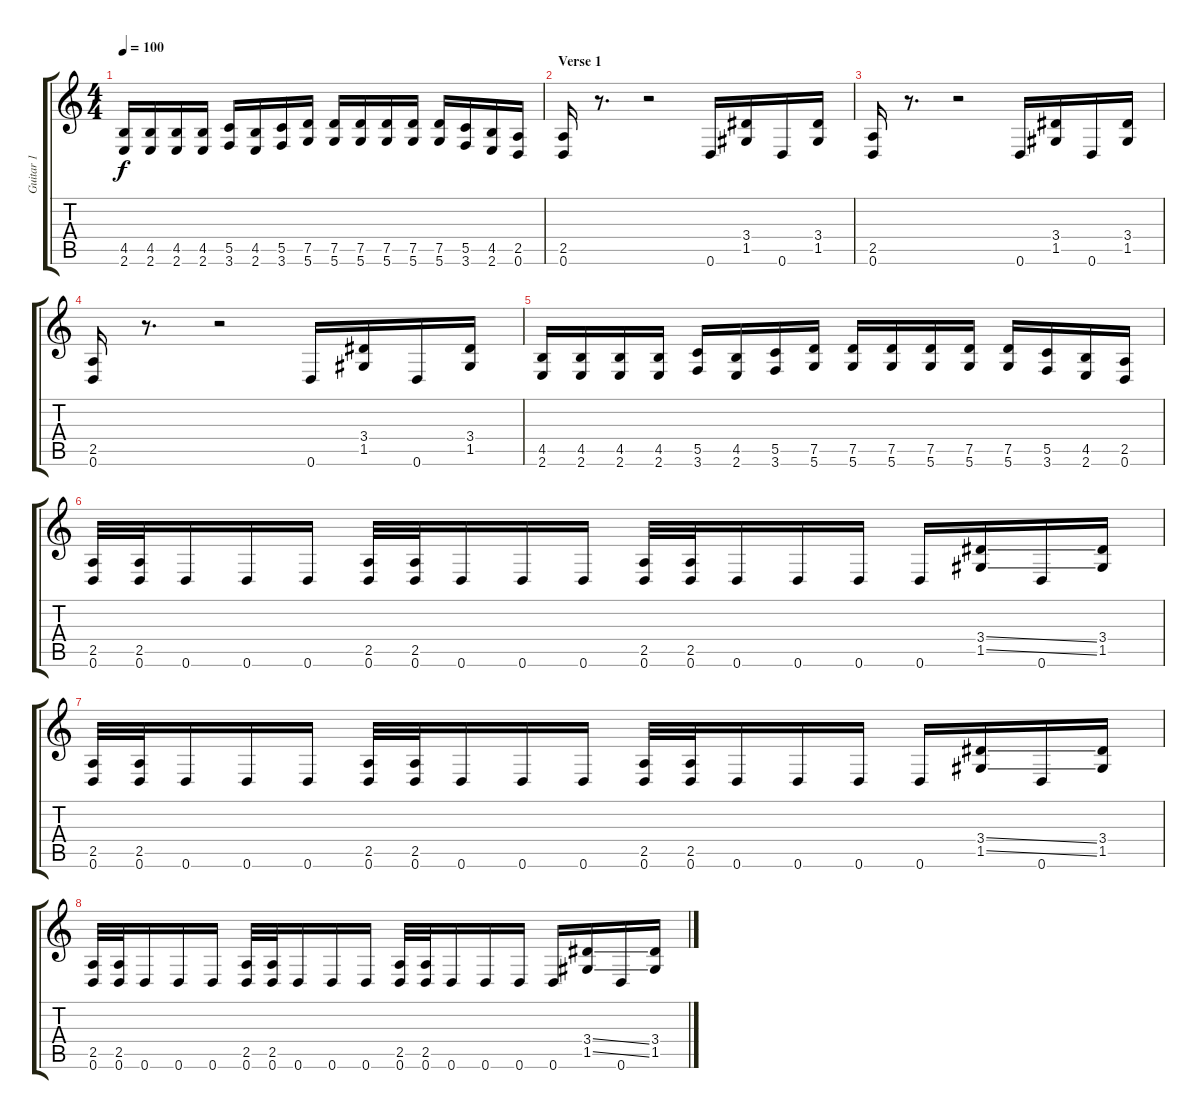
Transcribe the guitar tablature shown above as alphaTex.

\track ("Guitar 1" "Guitar 1") {instrument distortionguitar}
\staff {score tabs}
\tuning (D4 A3 F3 C3 G2 D2) {hide}
\ts (4 4)
\tempo 100
\clef g2
\ks c
(4.5 2.6).16{dy f} (4.5 2.6).16 (4.5 2.6).16 (4.5 2.6).16 (5.5 3.6).16 (4.5 2.6).16 (5.5 3.6).16 (7.5 5.6).16 (7.5 5.6).16 (7.5 5.6).16 (7.5 5.6).16 (7.5 5.6).16 (7.5 5.6).16 (5.5 3.6).16 (4.5 2.6).16 (2.5 0.6).16 |
\section ("" "Verse 1")
(2.5 0.6).16 r.8{d} r.2 0.6.16 (3.4 1.5).16 0.6.16 (3.4 1.5).16 |
(2.5 0.6).16 r.8{d} r.2 0.6.16 (3.4 1.5).16 0.6.16 (3.4 1.5).16 |
(2.5 0.6).16 r.8{d} r.2 0.6.16 (3.4 1.5).16 0.6.16 (3.4 1.5).16 |
(4.5 2.6).16 (4.5 2.6).16 (4.5 2.6).16 (4.5 2.6).16 (5.5 3.6).16 (4.5 2.6).16 (5.5 3.6).16 (7.5 5.6).16 (7.5 5.6).16 (7.5 5.6).16 (7.5 5.6).16 (7.5 5.6).16 (7.5 5.6).16 (5.5 3.6).16 (4.5 2.6).16 (2.5 0.6).16 |
(2.5 0.6).32 (2.5 0.6).32 0.6.16 0.6.16 0.6.16 (2.5 0.6).32 (2.5 0.6).32 0.6.16 0.6.16 0.6.16 (2.5 0.6).32 (2.5 0.6).32 0.6.16 0.6.16 0.6.16 0.6.16 (3.4{ss} 1.5{ss}).16 0.6.16 (3.4 1.5).16 |
(2.5 0.6).32 (2.5 0.6).32 0.6.16 0.6.16 0.6.16 (2.5 0.6).32 (2.5 0.6).32 0.6.16 0.6.16 0.6.16 (2.5 0.6).32 (2.5 0.6).32 0.6.16 0.6.16 0.6.16 0.6.16 (3.4{ss} 1.5{ss}).16 0.6.16 (3.4 1.5).16 |
(2.5 0.6).32 (2.5 0.6).32 0.6.16 0.6.16 0.6.16 (2.5 0.6).32 (2.5 0.6).32 0.6.16 0.6.16 0.6.16 (2.5 0.6).32 (2.5 0.6).32 0.6.16 0.6.16 0.6.16 0.6.16 (3.4{ss} 1.5{ss}).16 0.6.16 (3.4 1.5).16
